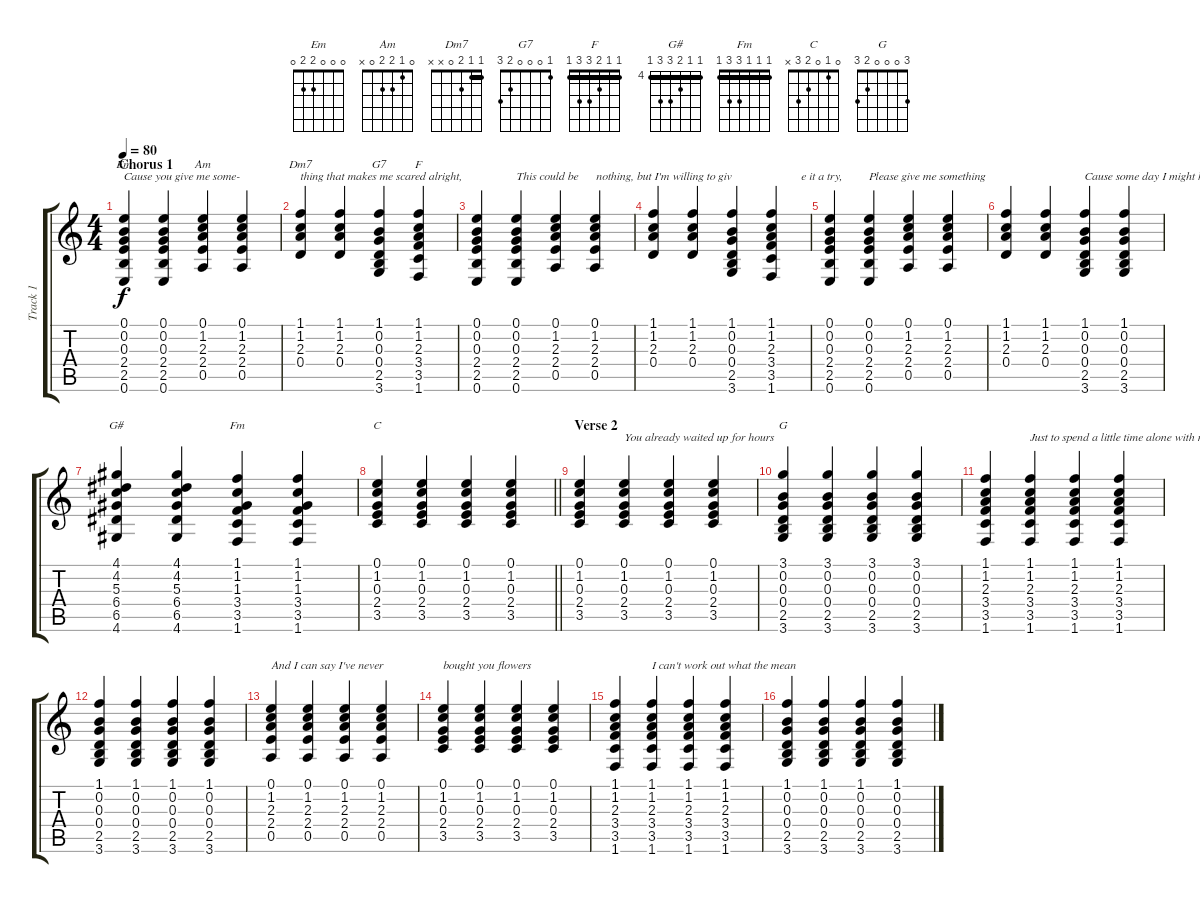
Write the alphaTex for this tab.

\track ("Track 1" "Track 1") {instrument acousticguitarsteel}
\staff {score tabs}
\tuning (E4 B3 G3 D3 A2 E2) {hide}
\chord ("Em" 0 0 0 2 2 0)
\chord ("Am" 0 1 2 2 0 x)
\chord ("Dm7" 1 1 2 0 x x) {barre 1}
\chord ("G7" 1 0 0 0 2 3)
\chord ("F" 1 1 2 3 3 1) {barre 1}
\chord ("G#" 4 4 5 6 6 4) {firstfret 4 barre 4}
\chord ("Fm" 1 1 1 3 3 1) {barre 1}
\chord ("C" 0 1 0 2 3 x)
\chord ("G" 3 0 0 0 2 3)
\ts (4 4)
\section ("" "Chorus 1")
\tempo 80
\clef g2
\ks c
(0.1 0.2 0.3 2.4 2.5 0.6).4{ch "Em" txt "Cause you give me some-" dy f} (0.1 0.2 0.3 2.4 2.5 0.6).4 (0.1 1.2 2.3 2.4 0.5).4{ch "Am"} (0.1 1.2 2.3 2.4 0.5).4 |
(1.1 1.2 2.3 0.4).4{ch "Dm7" txt "thing that makes me scared alright,"} (1.1 1.2 2.3 0.4).4 (1.1 0.2 0.3 0.4 2.5 3.6).4{ch "G7"} (1.1 1.2 2.3 3.4 3.5 1.6).4{ch "F"} |
(0.1 0.2 0.3 2.4 2.5 0.6).4 (0.1 0.2 0.3 2.4 2.5 0.6).4{txt "This could be      nothing, but I'm willing to giv"} (0.1 1.2 2.3 2.4 0.5).4 (0.1 1.2 2.3 2.4 0.5).4 |
(1.1 1.2 2.3 0.4).4 (1.1 1.2 2.3 0.4).4 (1.1 0.2 0.3 0.4 2.5 3.6).4 (1.1 1.2 2.3 3.4 3.5 1.6).4{txt "          e it a try,"} |
(0.1 0.2 0.3 2.4 2.5 0.6).4 (0.1 0.2 0.3 2.4 2.5 0.6).4{txt "Please give me something"} (0.1 1.2 2.3 2.4 0.5).4 (0.1 1.2 2.3 2.4 0.5).4 |
(1.1 1.2 2.3 0.4).4 (1.1 1.2 2.3 0.4).4 (1.1 0.2 0.3 0.4 2.5 3.6).4{txt "Cause some day I might know my heart"} (1.1 0.2 0.3 0.4 2.5 3.6).4 |
(4.1 4.2 5.3 6.4 6.5 4.6).4{ch "G#"} (4.1 4.2 5.3 6.4 6.5 4.6).4 (1.1 1.2 1.3 3.4 3.5 1.6).4{ch "Fm"} (1.1 1.2 1.3 3.4 3.5 1.6).4 |
\barLineRight lightlight
(0.1 1.2 0.3 2.4 3.5).4{ch "C"} (0.1 1.2 0.3 2.4 3.5).4 (0.1 1.2 0.3 2.4 3.5).4 (0.1 1.2 0.3 2.4 3.5).4 |
\section ("" "Verse 2")
(0.1 1.2 0.3 2.4 3.5).4 (0.1 1.2 0.3 2.4 3.5).4{txt "You already waited up for hours"} (0.1 1.2 0.3 2.4 3.5).4 (0.1 1.2 0.3 2.4 3.5).4 |
(3.1 0.2 0.3 0.4 2.5 3.6).4{ch "G"} (3.1 0.2 0.3 0.4 2.5 3.6).4 (3.1 0.2 0.3 0.4 2.5 3.6).4 (3.1 0.2 0.3 0.4 2.5 3.6).4 |
(1.1 1.2 2.3 3.4 3.5 1.6).4 (1.1 1.2 2.3 3.4 3.5 1.6).4{txt "Just to spend a little time alone with me"} (1.1 1.2 2.3 3.4 3.5 1.6).4 (1.1 1.2 2.3 3.4 3.5 1.6).4 |
(1.1 0.2 0.3 0.4 2.5 3.6).4 (1.1 0.2 0.3 0.4 2.5 3.6).4 (1.1 0.2 0.3 0.4 2.5 3.6).4 (1.1 0.2 0.3 0.4 2.5 3.6).4 |
(0.1 1.2 2.3 2.4 0.5).4{txt "And I can say I've never"} (0.1 1.2 2.3 2.4 0.5).4 (0.1 1.2 2.3 2.4 0.5).4 (0.1 1.2 2.3 2.4 0.5).4 |
(0.1 1.2 0.3 2.4 3.5).4{txt "bought you flowers"} (0.1 1.2 0.3 2.4 3.5).4 (0.1 1.2 0.3 2.4 3.5).4 (0.1 1.2 0.3 2.4 3.5).4 |
(1.1 1.2 2.3 3.4 3.5 1.6).4 (1.1 1.2 2.3 3.4 3.5 1.6).4{txt "I can't work out what the mean"} (1.1 1.2 2.3 3.4 3.5 1.6).4 (1.1 1.2 2.3 3.4 3.5 1.6).4 |
(1.1 0.2 0.3 0.4 2.5 3.6).4 (1.1 0.2 0.3 0.4 2.5 3.6).4 (1.1 0.2 0.3 0.4 2.5 3.6).4 (1.1 0.2 0.3 0.4 2.5 3.6).4
